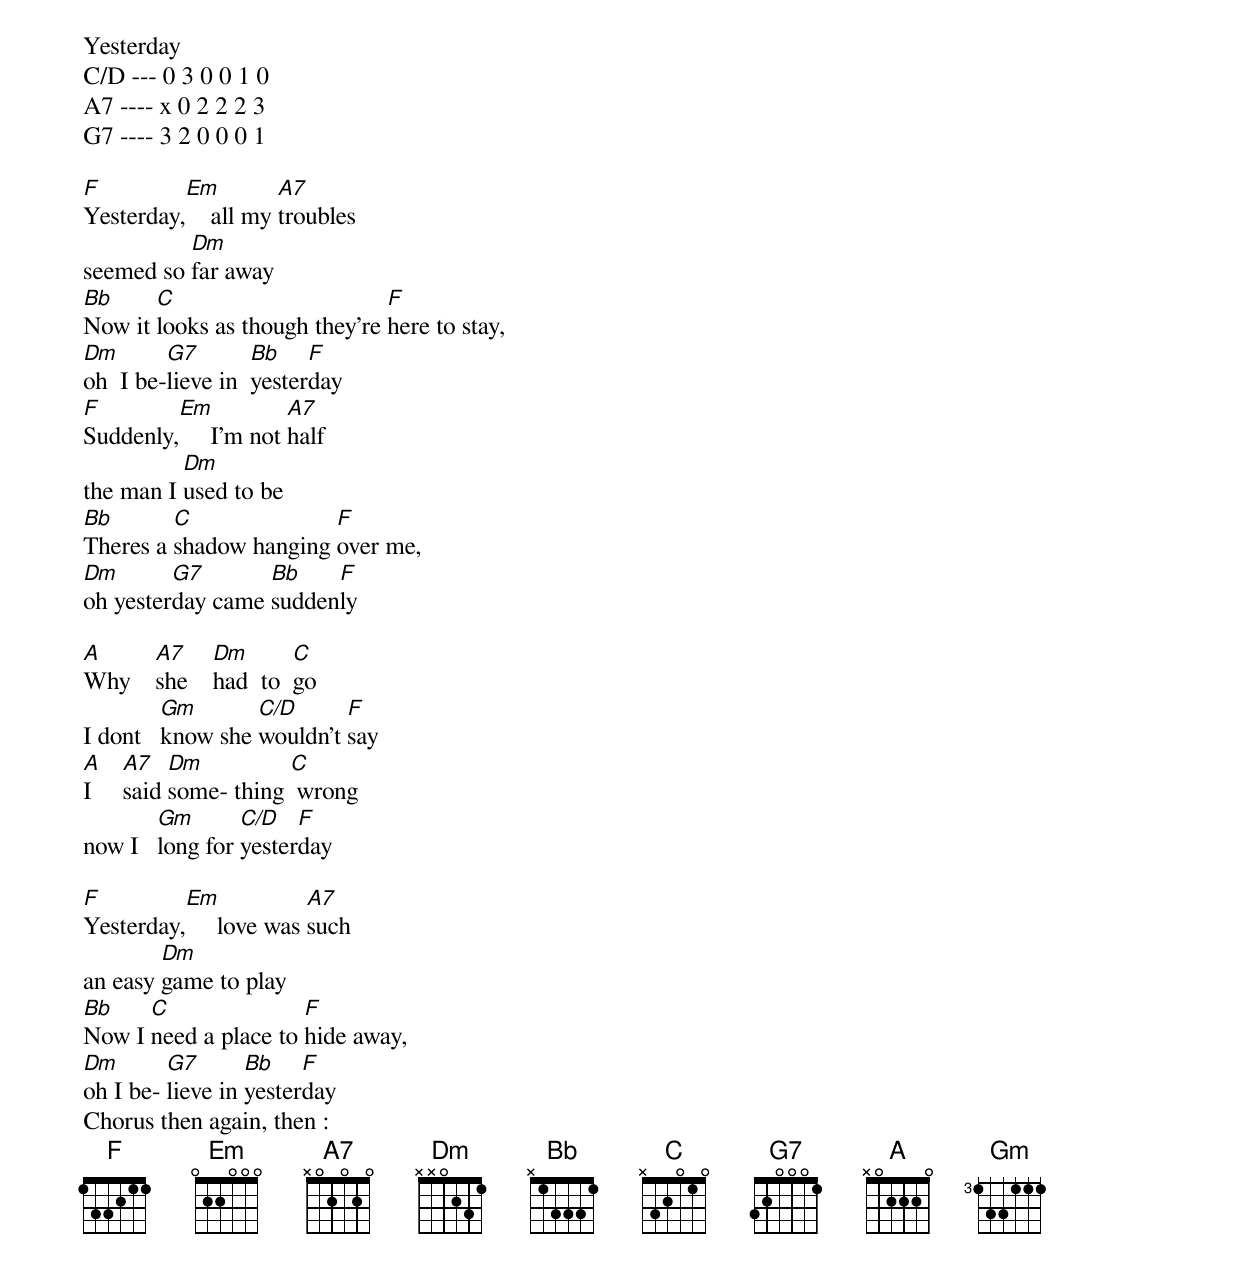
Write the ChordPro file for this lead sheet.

Yesterday
C/D --- 0 3 0 0 1 0
A7 ---- x 0 2 2 2 3
G7 ---- 3 2 0 0 0 1

[F]Yesterday,[Em]    all my [A7]troubles
seemed so [Dm]far away
[Bb]Now it [C]looks as though they're [F]here to stay,
[Dm]oh  I be-[G7]lieve in  [Bb]yester[F]day
[F]Suddenly,[Em]     I'm not [A7]half
the man I [Dm]used to be
[Bb]Theres a [C]shadow hanging [F]over me,
[Dm]oh yester[G7]day came [Bb]sudden[F]ly

{start_of_bridge}
[A]Why    [A7]she    [Dm]had  to  [C]go
I dont   [Gm]know she [C/D]wouldn't [F]say
[A]I     [A7]said [Dm]some- thing [C] wrong
now I   [Gm]long for [C/D]yester[F]day
{end_of_bridge}

[F]Yesterday,[Em]     love was [A7]such
an easy [Dm]game to play
[Bb]Now I [C]need a place to [F]hide away,
[Dm]oh I be- [G7]lieve in [Bb]yester[F]day
Chorus then again, then :
